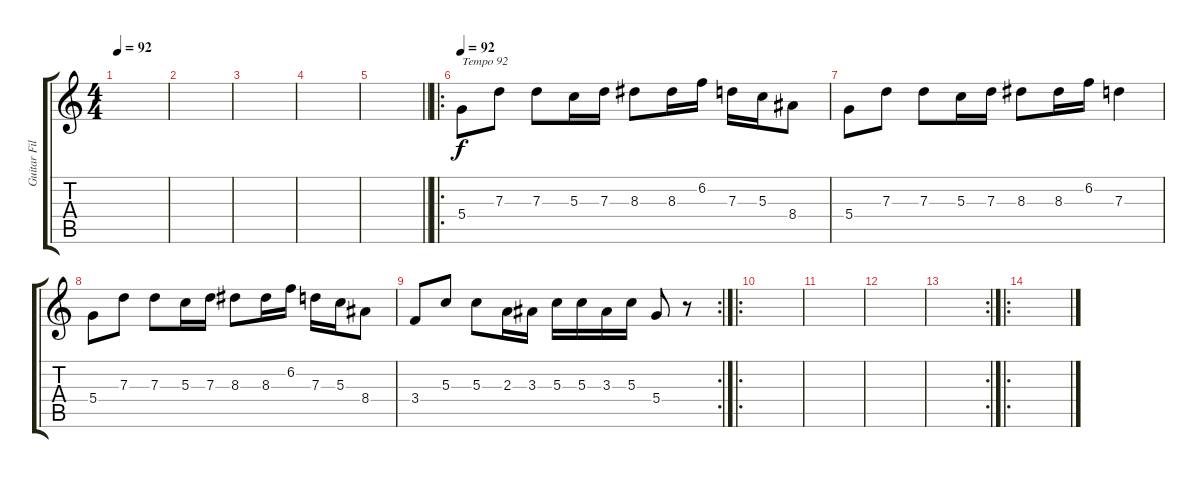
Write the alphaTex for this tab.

\track ("Guitar Fills 2" "Guitar Fil") {instrument distortionguitar}
\staff {score tabs}
\tuning (E4 B3 G3 D3 A2 E2) {hide}
\ts (4 4)
\tempo 92
\clef g2
\ks c
|
|
|
|
\barLineRight lightlight
|
\ro
\tempo 92
5.4.8{txt "Tempo 92"} 7.3.8 7.3.8 5.3.16 7.3.16 8.3.8 8.3.16 6.2.16 7.3.16 5.3.16 8.4.8 |
5.4.8 7.3.8 7.3.8 5.3.16 7.3.16 8.3.8 8.3.16 6.2.16 7.3.4 |
5.4.8 7.3.8 7.3.8 5.3.16 7.3.16 8.3.8 8.3.16 6.2.16 7.3.16 5.3.16 8.4.8 |
\rc 2
3.4.8 5.3.8 5.3.8 2.3.16 3.3.16 5.3.16 5.3.16 3.3.16 5.3.16 5.4.8 r.8 |
\ro
|
|
|
\rc 2
|
\ro
